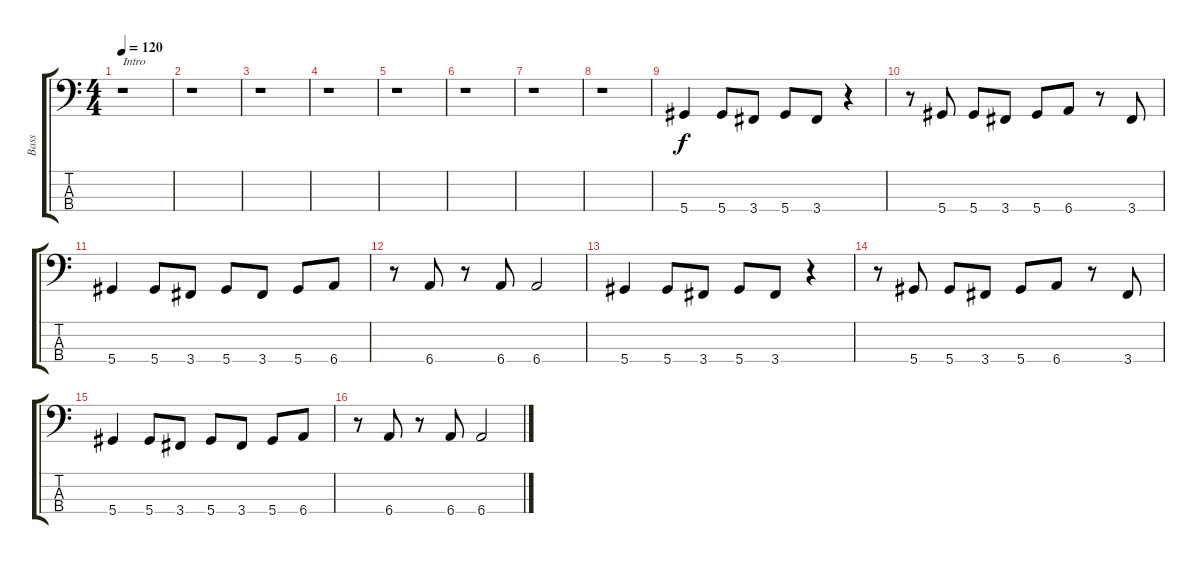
\track ("Bass" "Bass") {instrument electricbassfinger}
\staff {score tabs}
\tuning (Gb2 Db2 Ab1 Eb1) {hide}
\ts (4 4)
\tempo 120
\clef f4
\ks c
r.1{txt "Intro" dy f instrument electricbassfinger} |
r.1 |
r.1 |
r.1 |
r.1 |
r.1 |
r.1 |
r.1 |
5.4.4 5.4.8 3.4.8 5.4.8 3.4.8 r.4 |
r.8 5.4.8 5.4.8 3.4.8 5.4.8 6.4.8 r.8 3.4.8 |
5.4.4 5.4.8 3.4.8 5.4.8 3.4.8 5.4.8 6.4.8 |
r.8 6.4.8 r.8 6.4.8 6.4.2 |
5.4.4 5.4.8 3.4.8 5.4.8 3.4.8 r.4 |
r.8 5.4.8 5.4.8 3.4.8 5.4.8 6.4.8 r.8 3.4.8 |
5.4.4 5.4.8 3.4.8 5.4.8 3.4.8 5.4.8 6.4.8 |
r.8 6.4.8 r.8 6.4.8 6.4.2
